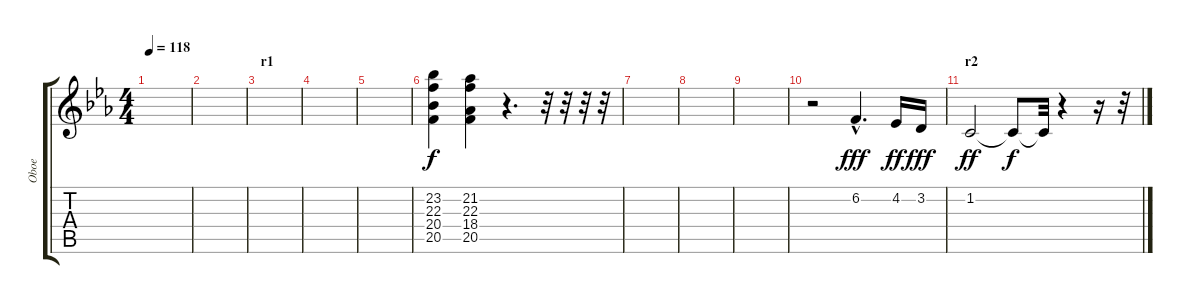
\track ("Oboe" "Oboe") {instrument oboe}
\staff {score tabs}
\tuning (E4 B3 G3 D3 A2 E2) {hide}
\ts (4 4)
\tempo 118
\clef g2
\ks cminor
|
|
\section ("" "r1")
|
|
|
(23.2 22.3 20.4 20.5).4 (21.2 22.3 18.4 20.5).4 r.4{d} r.32 r.32 r.32 r.32 |
|
|
|
r.2 6.2{hac}.4{d dy fff} 4.2.16{dy ff} 3.2.16{dy fff} |
\section ("" "r2")
1.2.2{dy ff} 1.2{t}.8{dy f} 1.2{t}.32 r.4 r.16 r.32
